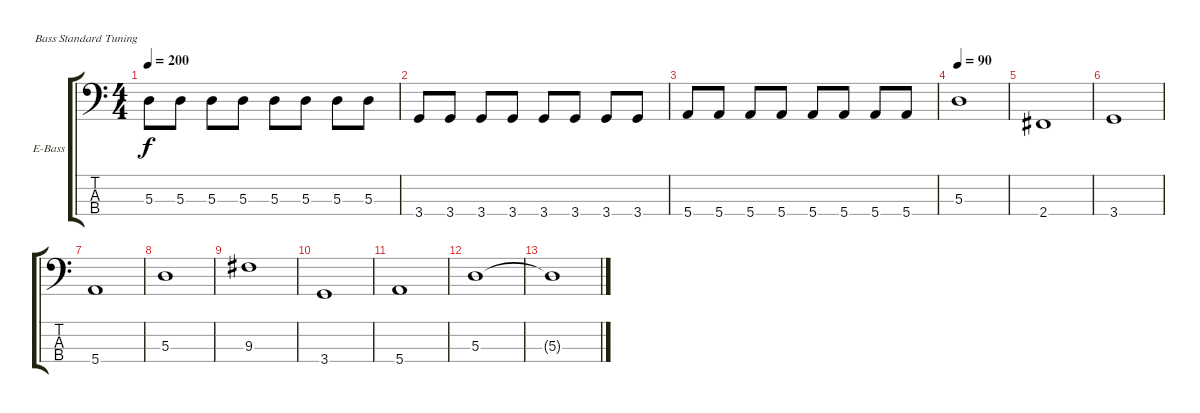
\bracketExtendMode groupsimilarinstruments
\firstSystemTrackNameOrientation horizontal
\otherSystemsTrackNameOrientation horizontal
\track ("Bass" "E-Bass") {instrument electricbassfinger}
\staff {score tabs}
\tuning (G2 D2 A1 E1)
\ts (4 4)
\tempo 200
\clef f4
\ks c
5.3.8{dy f} 5.3.8 5.3.8 5.3.8 5.3.8 5.3.8 5.3.8 5.3.8 |
3.4.8 3.4.8 3.4.8 3.4.8 3.4.8 3.4.8 3.4.8 3.4.8 |
5.4.8 5.4.8 5.4.8 5.4.8 5.4.8 5.4.8 5.4.8 5.4.8 |
\tempo 90
5.3.1 |
2.4.1 |
3.4.1 |
5.4.1 |
5.3.1 |
9.3.1 |
3.4.1 |
5.4.1 |
5.3.1 |
5.3{t}.1
